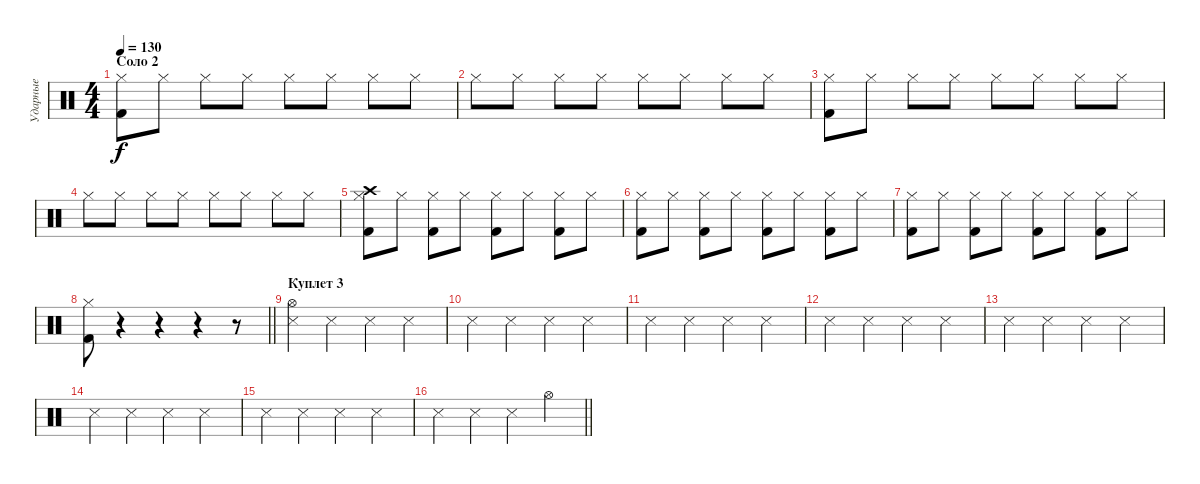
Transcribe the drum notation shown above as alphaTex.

\track ("Ударные" "Ударные") {instrument percussion}
\staff {score}
\articulation defaults
\ts (4 4)
\section ("" "Соло 2")
\tempo 130
\clef neutral
\ks c
("Kick (hit) 2" "Hi-Hat (closed)").8{dy f} "Hi-Hat (closed)".8 "Hi-Hat (closed)".8 "Hi-Hat (closed)".8 "Hi-Hat (closed)".8 "Hi-Hat (closed)".8 "Hi-Hat (closed)".8 "Hi-Hat (closed)".8 |
"Hi-Hat (closed)".8 "Hi-Hat (closed)".8 "Hi-Hat (closed)".8 "Hi-Hat (closed)".8 "Hi-Hat (closed)".8 "Hi-Hat (closed)".8 "Hi-Hat (closed)".8 "Hi-Hat (closed)".8 |
("Kick (hit) 2" "Hi-Hat (closed)").8 "Hi-Hat (closed)".8 "Hi-Hat (closed)".8 "Hi-Hat (closed)".8 "Hi-Hat (closed)".8 "Hi-Hat (closed)".8 "Hi-Hat (closed)".8 "Hi-Hat (closed)".8 |
"Hi-Hat (closed)".8 "Hi-Hat (closed)".8 "Hi-Hat (closed)".8 "Hi-Hat (closed)".8 "Hi-Hat (closed)".8 "Hi-Hat (closed)".8 "Hi-Hat (closed)".8 "Hi-Hat (closed)".8 |
("Kick (hit) 2" "Hi-Hat (closed)" "Crash high (hit)").8 "Hi-Hat (closed)".8 ("Kick (hit) 2" "Hi-Hat (closed)").8 "Hi-Hat (closed)".8 ("Kick (hit) 2" "Hi-Hat (closed)").8 "Hi-Hat (closed)".8 ("Kick (hit) 2" "Hi-Hat (closed)").8 "Hi-Hat (closed)".8 |
("Kick (hit) 2" "Hi-Hat (closed)").8 "Hi-Hat (closed)".8 ("Kick (hit) 2" "Hi-Hat (closed)").8 "Hi-Hat (closed)".8 ("Kick (hit) 2" "Hi-Hat (closed)").8 "Hi-Hat (closed)".8 ("Kick (hit) 2" "Hi-Hat (closed)").8 "Hi-Hat (closed)".8 |
("Kick (hit) 2" "Hi-Hat (closed)").8 "Hi-Hat (closed)".8 ("Kick (hit) 2" "Hi-Hat (closed)").8 "Hi-Hat (closed)".8 ("Kick (hit) 2" "Hi-Hat (closed)").8 "Hi-Hat (closed)".8 ("Kick (hit) 2" "Hi-Hat (closed)").8 "Hi-Hat (closed)".8 |
\barLineRight lightlight
("Kick (hit) 2" "Hi-Hat (closed)").8 r.4 r.4 r.4 r.8 |
\section ("" "Куплет 3")
("Snare (side stick) 3" "Hi-Hat (open)").4 "Snare (side stick) 3".4{volume 13} "Snare (side stick) 3".4 "Snare (side stick) 3".4 |
"Snare (side stick) 3".4 "Snare (side stick) 3".4 "Snare (side stick) 3".4 "Snare (side stick) 3".4 |
"Snare (side stick) 3".4 "Snare (side stick) 3".4 "Snare (side stick) 3".4 "Snare (side stick) 3".4 |
"Snare (side stick) 3".4 "Snare (side stick) 3".4 "Snare (side stick) 3".4 "Snare (side stick) 3".4 |
"Snare (side stick) 3".4 "Snare (side stick) 3".4 "Snare (side stick) 3".4 "Snare (side stick) 3".4 |
"Snare (side stick) 3".4 "Snare (side stick) 3".4 "Snare (side stick) 3".4 "Snare (side stick) 3".4 |
"Snare (side stick) 3".4 "Snare (side stick) 3".4 "Snare (side stick) 3".4 "Snare (side stick) 3".4 |
\barLineRight lightlight "Snare (side stick) 3".4 "Snare (side stick) 3".4 "Snare (side stick) 3".4 "Hi-Hat (open)".4
